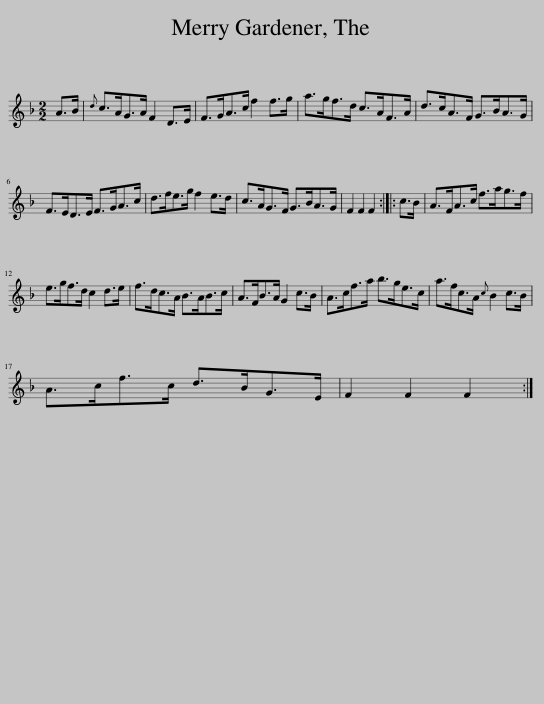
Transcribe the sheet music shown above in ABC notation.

X:1
L:1/8
M:2/2
I:linebreak $
K:F
V:1 treble
V:1
 A>B |{d} c>AG>A F2 D>E | F>GA>c f2 f>g | a>gf>d c>AF>A | d>cA>F G>BA>G |$ %5
 F>ED>E F>GA>c | d>fe>g f2 e>d | c>AG>F G>BA>G | F2 F2 F2 :: c>B | %10
 A>FA>c f>ag>f |$ e>gf>d c2 d>e | f>dc>A B>AB>c | A>FB>A G2 c>B | A>cf>a b>ge>c | %15
 a>fc>A{c} B2 c>B |$ A>cf>c d>BG>E | F2 F2 F2 :| %18
